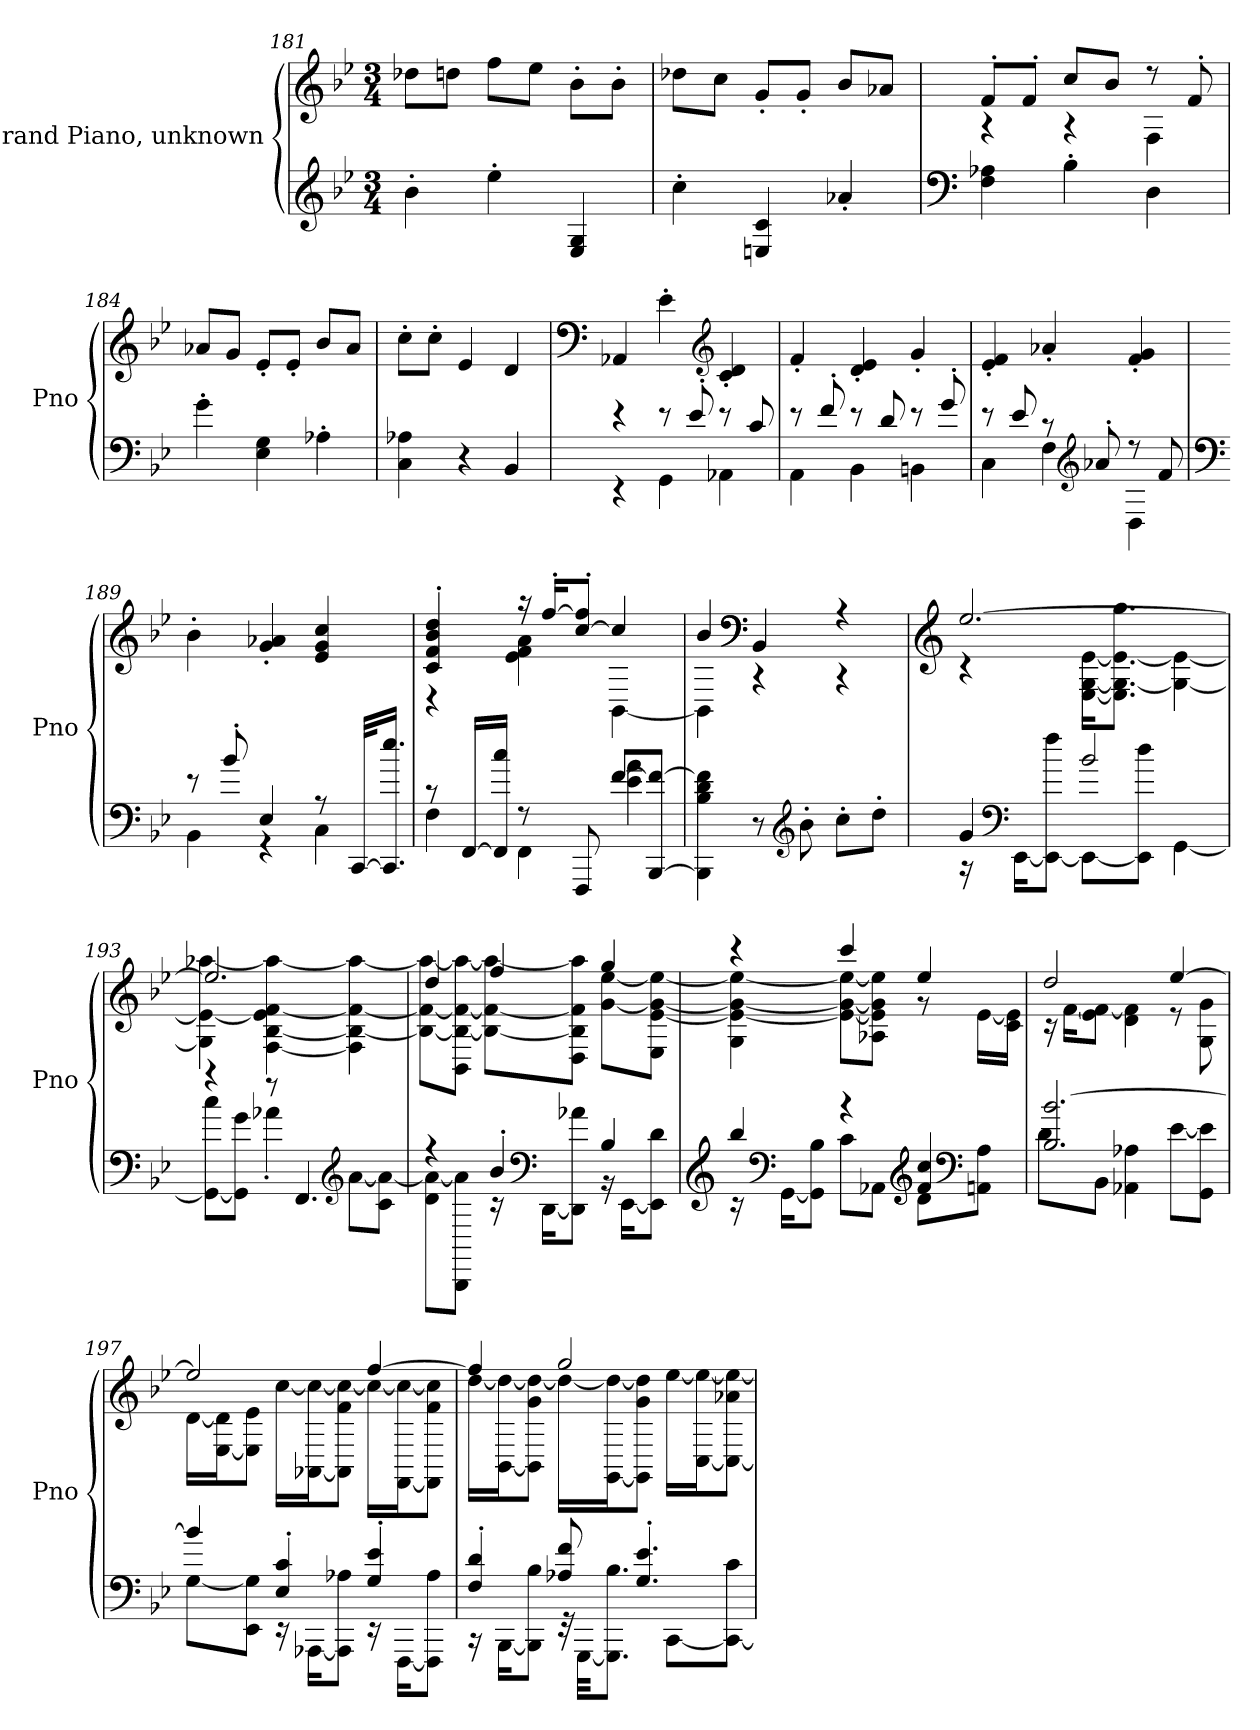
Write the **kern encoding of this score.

**kern	**kern
*part1	*part1
*staff2	*staff1
*I"Grand Piano, unknown	*
*I'Pno	*
*clefG2	*clefG2
*k[b-e-]	*k[b-e-]
*M3/4	*M3/4
=181	=181
4b-'\	8dd-X\L
.	8ddn\J
4ee-'\	8ff\L
.	8ee-\J
4E-/ 4G/	8b-'\L
.	8b-'\J
!!LO:LB:g=z
=182	=182
4cc'\	8dd-X\L
.	8cc\J
4En/ 4c/	8g'/L
.	8g'/J
4a-X'/	8b-/L
.	8a-X/J
=183	=183
*clefF4	*
*	*^
4F\ 4A-X\	8f'/L	4r
.	8f'/J	.
4B-'\	8cc/L	4r
.	8b-/J	.
4D\	8r	4F\
.	8f'/	.
*	*v	*v
=184	=184
4g'\	8a-X/L
.	8g/J
4E-\ 4G\	8e-'/L
.	8e-'/J
4A-X'\	8b-/L
.	8a-/J
=185	=185
4C\ 4A-X\	8cc'\L
.	8cc'\J
4r	4e-/
4BB-/	4d/
=186	=186
*	*clefF4
*^	*
4r	4r	4AA-X/
8r	4GG\	4e-'\
8e-'/	.	.
*	*	*clefG2
8r	4AA-X\	4c/' 4d/'
8c/	.	.
=187	=187	=187
8r	4AA\	4f'/
8f'/	.	.
8r	4BB-\	4d/' 4e-/'
8d/	.	.
8r	4BBn\	4g'/
8g'/	.	.
!!LO:LB:g=z
=188	=188	=188
8r	4C\	4e-/' 4f/'
8e-/	.	.
8r	4F\	4a-X'/
*clefG2	*	*
8a-X'/	.	.
8r	4D\	4f/' 4g/'
8f/	.	.
=189	=189	=189
*clefF4	*	*
8r	4BB-\	4b-'\
8b-'/	.	.
4E-/	4r	4g/' 4a-X/'
8r	4C\	4e-/ 4g/ 4cc/
[32CC/KLL	.	.
16.CC/] 16.ee-/JJ	.	.
=190	=190	=190
*	*	*^
8r	4F\	4c/' 4f/' 4b-/' 4dd/'	4r
[16FF/LL	.	.	.
16FF/] 16cc/JJ	.	.	.
8r	4FF\	16r	4e-\ 4f\ 4a\
.	.	[16ff'/KL	.
8FFF/	.	[8cc/' 8ff/]'J	.
[8f/L	4e-\ 4a\	4cc/]	[4BB-\
[8BBB-/ 8f/_J	.	.	.
*v	*v	*	*
=191	=191	=191
4BBB-\] 4B-\ 4d\ 4f\]	4b-/	4BB-\]
*	*clefF4	*
8r	4BB-/	4r
*clefG2	*	*
8b-'\	.	.
8cc'\L	4r	4r
8dd'\J	.	.
!!LO:LB:g=z	!!
=192	=192	=192
*	*clefG2	*
*^	*	*
4g/	16r	[2.ee-/	4r
*clefF4	*	*	*
.	[16EE-\KL	.	.
.	8EE-\_ 8ff\J	.	.
2b-/	8EE-\L_	.	[16E-\ [16G\ [16e-\KL
.	.	.	8.E-\] 8.G\_ 8.e-\_ 8.gg\J
.	8EE-\] 8dd\J	.	.
.	[4GG\	.	4G\_ 4e-\_
=193	=193	=193	=193
4r	8GG\_ 8cc\L	2.ee-/]	4G\] 4e-\_ [4aa-X\
.	8GG\] 8g\J	.	.
8r	4a-X'\	.	[4F\ [4B-\ 4e-\] [4f\ 4aa-\_
4.FF/	.	.	.
*clefG2	*	*	*
.	[8a-\L	.	4F\] 4B-\_ 4f\_ 4aa-\_
.	8c\ 8a-\_J	.	.
=194	=194	=194	=194
4r	8d\ 8a-\_L	4dd/	8B-\_ 8f\_ 8aa-\_L
.	8BBB-\ 8a-\]J	.	8BB-\ 8B-\_ 8f\_ 8aa-\_J
4b-'/	16r	4ff/	8B-\_ 8f\_ 8aa-\_L
*clefF4	*	*	*
.	[16DD\KL	.	.
.	8DD\] 8a-X\J	.	8D\ 8B-\] 8f\] 8aa-\]J
4B-/	16r	4gg/	[8g\ [8ee-\L
.	[16EE-\KL	.	.
.	8EE-\] 8d\J	.	8E-\ [8e-\ 8g\_ 8ee-\_J
!!LO:PB:g=z	!!
=195	=195	=195	=195
*clefG2	*	*	*
4bb-/	16r	4r	4G\ 4e-\_ 4g\_ 4ee-\_
*clefF4	*	*	*
.	[16GG\KL	.	.
.	8GG\] 8B-\J	.	.
4r	8c\L	4ccc/	8e-\_ 8g\_ 8ee-\_L
.	8AA-X\J	.	8A-X\ 8e-\] 8g\] 8ee-\]J
*clefG2	*	*	*
4f/ 4cc/	8d\L	4ee-/	8r
*clefF4	*	*	*
.	8AAn\ 8A\J	.	[16e-\LL
.	.	.	16c\ 16e-\]JJ
=196	=196	=196	=196
2.B-/ [2.b-/	8d\L	2dd/	16r
.	.	.	[16f\KL
.	8BB-\J	.	8e-\ 8f\_J
.	4AA-X\ 4A-X\	.	4d\ 4f\]
.	[8e-\L	[4ee-/	8r
.	8GG\ 8e-\]J	.	8G\ 8g\
=197	=197	=197	=197
4b-/]	[8G\L	2ee-/]	[16d\LL
.	.	.	[16E-\ 16d\]J
.	8EE-\ 8G\]J	.	8E-\] 8e-\J
4E-/' 4c/'	16r	.	[16cc\LL
.	[16AAA-X\KL	.	[16AA-X\ 16cc\_J
.	8AAA-\] 8A-X\J	.	8AA-\] 8f\ 8cc\_J
4G/' 4e-/'	16r	[4ff/	16cc\LL_
.	[16FFF\KL	.	[16FF\ 16cc\_J
.	8FFF\] 8A-\J	.	8FF\] 8f\ 8cc\]J
!!LO:LB:g=z	!!
=198	=198	=198	=198
4F/' 4d/'	16r	4ff/]	[16dd\LL
.	[16BBB-\KL	.	[16BB-\ 16dd\_J
.	8BBB-\] 8B-\J	.	8BB-\] 8g\ 8dd\_J
8A-X/ 8f/	32r	2gg/	16dd\LL_
.	[32GGG\KKL	.	.
.	8.GGG\] 8.B-\J	.	[16GG\ 16dd\_J
4.G/' 4.e-/'	.	.	8GG\] 8g\ 8dd\]J
.	[8CC\L	.	[16ee-\LL
.	.	.	[16C\ 16ee-\_J
.	8CC\_ 8c\J	.	8C\_ 8a-X\ 8ee-\_J
*v	*v	*	*
*	*v	*v
=	=
*-	*-
